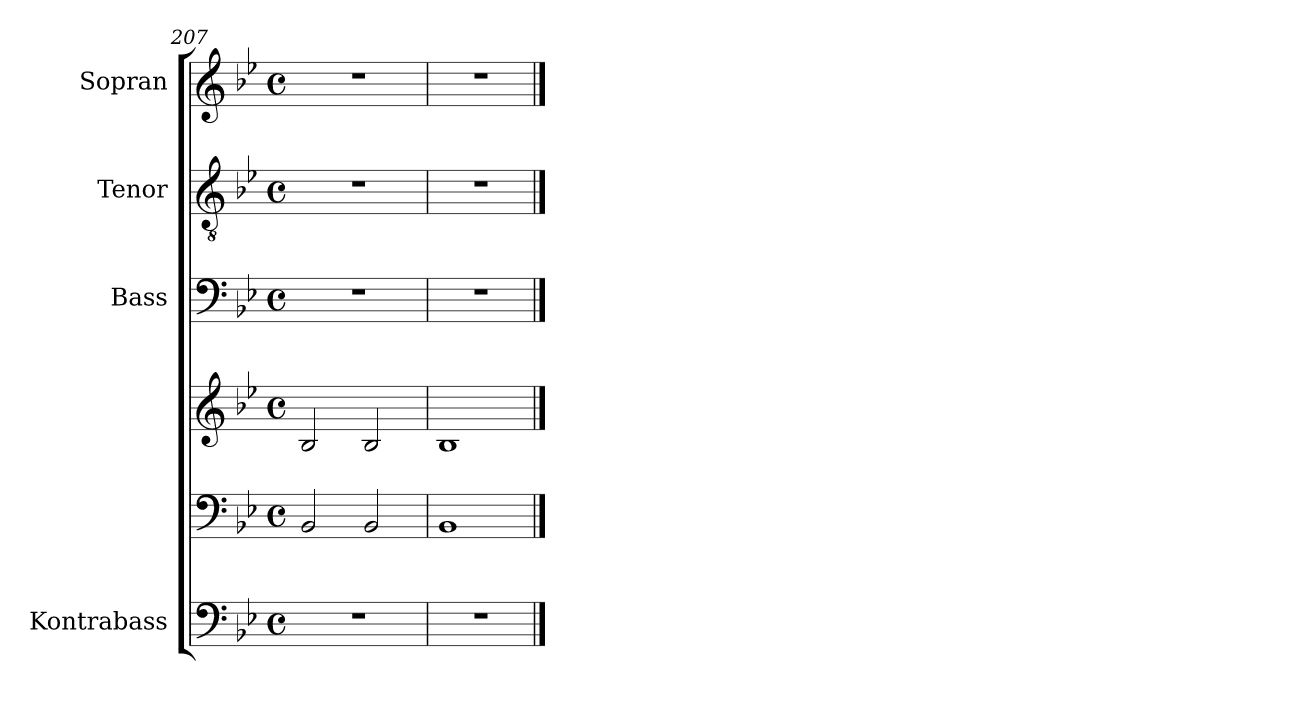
**kern	**kern	**kern	**kern	**kern	**kern
*part5	*part4	*part4	*part3	*part2	*part1
*staff6	*staff5	*staff4	*staff3	*staff2	*staff1
*I"Kontrabass	*	*	*I"Bass	*I"Tenor	*I"Sopran
*I'Kb.	*	*	*I'B.	*I'T.	*I'S.
*clefF4	*clefF4	*clefG2	*clefF4	*clefGv2	*clefG2
*ITrd7c12	*	*	*	*	*
*k[b-e-]	*k[b-e-]	*k[b-e-]	*k[b-e-]	*k[b-e-]	*k[b-e-]
*B-:	*B-:	*B-:	*B-:	*B-:	*B-:
*M4/4	*M4/4	*M4/4	*M4/4	*M4/4	*M4/4
*met(c)	*met(c)	*met(c)	*met(c)	*met(c)	*met(c)
=207	=207	=207	=207	=207	=207
1r	2BB-/	2B-/	1r	1r	1r
.	2BB-/	2B-/	.	.	.
=208	=208	=208	=208	=208	=208
1r	1BB-	1B-	1r	1r	1r
==	==	==	==	==	==
*-	*-	*-	*-	*-	*-
